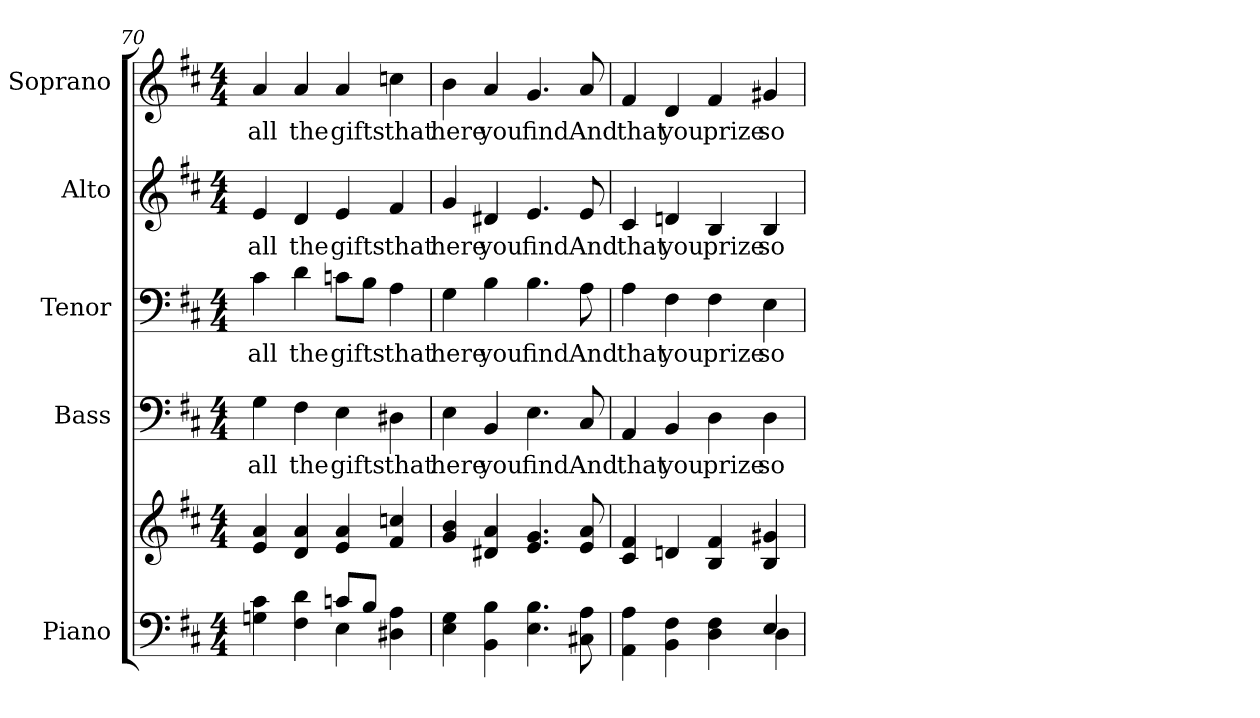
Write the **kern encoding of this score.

**kern	**kern	**kern	**text	**kern	**text	**kern	**text	**kern	**text
*part5	*part5	*part4	*part4	*part3	*part3	*part2	*part2	*part1	*part1
*staff6	*staff5	*staff4	*staff4	*staff3	*staff3	*staff2	*staff2	*staff1	*staff1
*I"Piano	*	*I"Bass	*	*I"Tenor	*	*I"Alto	*	*I"Soprano	*
*I'Pno.	*	*I'B.	*	*I'T.	*	*I'A.	*	*I'S.	*
!!LO:PB:g=z
*clefF4	*clefG2	*clefF4	*	*clefF4	*	*clefG2	*	*clefG2	*
*k[f#c#]	*k[f#c#]	*k[f#c#]	*	*k[f#c#]	*	*k[f#c#]	*	*k[f#c#]	*
*D:	*D:	*D:	*	*D:	*	*D:	*	*D:	*
*M4/4	*M4/4	*M4/4	*	*M4/4	*	*M4/4	*	*M4/4	*
=70	=70	=70	=70	=70	=70	=70	=70	=70	=70
*^	*	*	*	*	*	*	*	*	*
!	!	!	!	!LO:LY:b:color=#000000	!	!	!	!	!	!
!	!	!	!	!	!	!LO:LY:b:color=#000000	!	!	!	!
!	!	!	!	!	!	!	!	!LO:LY:b:color=#000000	!	!
!	!	!	!	!	!	!	!	!	!	!LO:LY:b:color=#000000
4Gni\ 4c#i	2ryy	4ei/ 4ai	4Gi\	all	4c#i\	all	4ei/	all	4ai/	all
!	!	!	!	!LO:LY:b:color=#000000	!	!	!	!	!	!
!	!	!	!	!	!	!LO:LY:b:color=#000000	!	!	!	!
!	!	!	!	!	!	!	!	!LO:LY:b:color=#000000	!	!
!	!	!	!	!	!	!	!	!	!	!LO:LY:b:color=#000000
4F#i\ 4di	.	4di/ 4ai	4F#i\	the	4di\	the	4di/	the	4ai/	the
!	!	!	!	!LO:LY:b:color=#000000	!	!	!	!	!	!
!	!	!	!	!	!	!LO:LY:b:color=#000000	!	!	!	!
!	!	!	!	!	!	!	!	!LO:LY:b:color=#000000	!	!
!	!	!	!	!	!	!	!	!	!	!LO:LY:b:color=#000000
8cni/L	4Ei\	4ei/ 4ai	4Ei\	gifts	8cni\L	gifts	4ei/	gifts	4ai/	gifts
8Bi/J	.	.	.	.	8Bi\J	.	.	.	.	.
!	!	!	!	!LO:LY:b:color=#000000	!	!	!	!	!	!
!	!	!	!	!	!	!LO:LY:b:color=#000000	!	!	!	!
!	!	!	!	!	!	!	!	!LO:LY:b:color=#000000	!	!
!	!	!	!	!	!	!	!	!	!	!LO:LY:b:color=#000000
4D#Xi\ 4Ai	4ryy	4f#i/ 4ccni	4D#Xi\	that	4Ai\	that	4f#i/	that	4ccni\	that
*v	*v	*	*	*	*	*	*	*	*	*
=71	=71	=71	=71	=71	=71	=71	=71	=71	=71
*^	*	*	*	*	*	*	*	*	*
!	!	!	!	!LO:LY:b:color=#000000	!	!	!	!	!	!
*v	*v	*	*	*	*	*	*	*	*	*
*^	*	*	*	*	*	*	*	*	*
!	!	!	!	!	!	!LO:LY:b:color=#000000	!	!	!	!
*v	*v	*	*	*	*	*	*	*	*	*
*^	*	*	*	*	*	*	*	*	*
!	!	!	!	!	!	!	!	!LO:LY:b:color=#000000	!	!
*v	*v	*	*	*	*	*	*	*	*	*
*^	*	*	*	*	*	*	*	*	*
!	!	!	!	!	!	!	!	!	!	!LO:LY:b:color=#000000
*v	*v	*	*	*	*	*	*	*	*	*
4Ei\ 4Gi	4gi/ 4bi	4Ei\	here	4Gi\	here	4gi/	here	4bi\	here
!	!	!	!LO:LY:b:color=#000000	!	!	!	!	!	!
!	!	!	!	!	!LO:LY:b:color=#000000	!	!	!	!
!	!	!	!	!	!	!	!LO:LY:b:color=#000000	!	!
!	!	!	!	!	!	!	!	!	!LO:LY:b:color=#000000
4BBi\ 4Bi	4d#Xi/ 4ai	4BBi/	you	4Bi\	you	4d#Xi/	you	4ai/	you
!	!	!	!LO:LY:b:color=#000000	!	!	!	!	!	!
!	!	!	!	!	!LO:LY:b:color=#000000	!	!	!	!
!	!	!	!	!	!	!	!LO:LY:b:color=#000000	!	!
!	!	!	!	!	!	!	!	!	!LO:LY:b:color=#000000
4.Ei\ 4.Bi	4.ei/ 4.gi	4.Ei\	find	4.Bi\	find	4.ei/	find	4.gi/	find
!	!	!	!LO:LY:b:color=#000000	!	!	!	!	!	!
!	!	!	!	!	!LO:LY:b:color=#000000	!	!	!	!
!	!	!	!	!	!	!	!LO:LY:b:color=#000000	!	!
!	!	!	!	!	!	!	!	!	!LO:LY:b:color=#000000
8C#Xi\ 8Ai	8ei/ 8ai	8C#i/	And	8Ai\	And	8ei/	And	8ai/	And
!!LO:PB:g=z
=72	=72	=72	=72	=72	=72	=72	=72	=72	=72
*^	*	*	*	*	*	*	*	*	*
!	!	!	!	!LO:LY:b:color=#000000	!	!	!	!	!	!
!	!	!	!	!	!	!LO:LY:b:color=#000000	!	!	!	!
!	!	!	!	!	!	!	!	!LO:LY:b:color=#000000	!	!
!	!	!	!	!	!	!	!	!	!	!LO:LY:b:color=#000000
4AAi\ 4Ai	2ryy	4c#i/ 4f#i	4AAi/	that	4Ai\	that	4c#i/	that	4f#i/	that
!	!	!	!	!LO:LY:b:color=#000000	!	!	!	!	!	!
!	!	!	!	!	!	!LO:LY:b:color=#000000	!	!	!	!
!	!	!	!	!	!	!	!	!LO:LY:b:color=#000000	!	!
!	!	!	!	!	!	!	!	!	!	!LO:LY:b:color=#000000
4BBi\ 4F#i	.	4dni/	4BBi/	you	4F#i\	you	4dni/	you	4di/	you
!	!	!	!	!LO:LY:b:color=#000000	!	!	!	!	!	!
!	!	!	!	!	!	!LO:LY:b:color=#000000	!	!	!	!
!	!	!	!	!	!	!	!	!LO:LY:b:color=#000000	!	!
!	!	!	!	!	!	!	!	!	!	!LO:LY:b:color=#000000
4Di\ 4F#i	4ryy	4Bi/ 4f#i	4Di\	prize	4F#i\	prize	4Bi/	prize	4f#i/	prize
!	!	!	!	!LO:LY:b:color=#000000	!	!	!	!	!	!
!	!	!	!	!	!	!LO:LY:b:color=#000000	!	!	!	!
!	!	!	!	!	!	!	!	!LO:LY:b:color=#000000	!	!
!	!	!	!	!	!	!	!	!	!	!LO:LY:b:color=#000000
4Ei/	4Di\	4Bi/ 4g#Xi	4Di\	so	4Ei\	so	4Bi/	so	4g#Xi/	so
*v	*v	*	*	*	*	*	*	*	*	*
=	=	=	=	=	=	=	=	=	=
*-	*-	*-	*-	*-	*-	*-	*-	*-	*-
